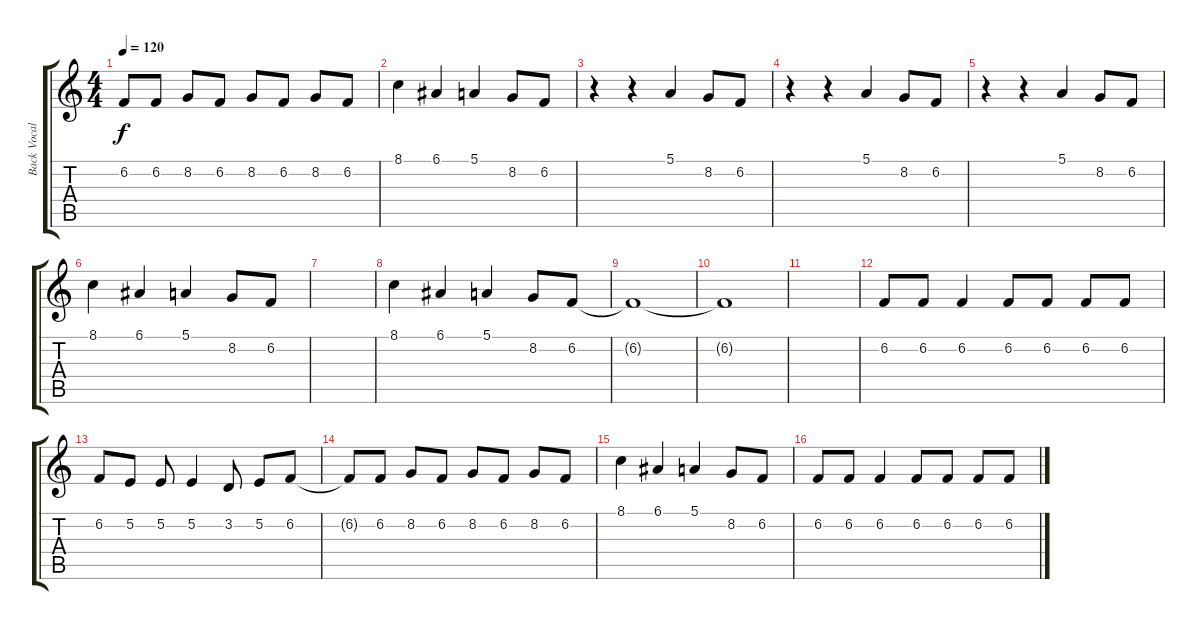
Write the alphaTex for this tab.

\track ("Back Vocals" "Back Vocal") {instrument lead6voice}
\staff {score tabs}
\tuning (E4 B3 G3 D3 A2 E2) {hide}
\ts (4 4)
\tempo 120
\clef g2
\ks c
6.2{t}.8{dy f} 6.2.8 8.2.8 6.2.8 8.2.8 6.2.8 8.2.8 6.2.8 |
8.1.4 6.1.4 5.1.4 8.2.8 6.2.8 |
r.4 r.4 5.1.4 8.2.8 6.2.8 |
r.4 r.4 5.1.4 8.2.8 6.2.8 |
r.4 r.4 5.1.4 8.2.8 6.2.8 |
8.1.4 6.1.4 5.1.4 8.2.8 6.2.8 |
|
8.1.4 6.1.4 5.1.4 8.2.8 6.2.8 |
6.2{t}.1 |
6.2{t}.1 |
|
6.2.8 6.2.8 6.2.4 6.2.8 6.2.8 6.2.8 6.2.8 |
6.2.8 5.2.8 5.2.8 5.2.4 3.2.8 5.2.8 6.2.8 |
6.2{t}.8 6.2.8 8.2.8 6.2.8 8.2.8 6.2.8 8.2.8 6.2.8 |
8.1.4 6.1.4 5.1.4 8.2.8 6.2.8 |
6.2.8 6.2.8 6.2.4 6.2.8 6.2.8 6.2.8 6.2.8
